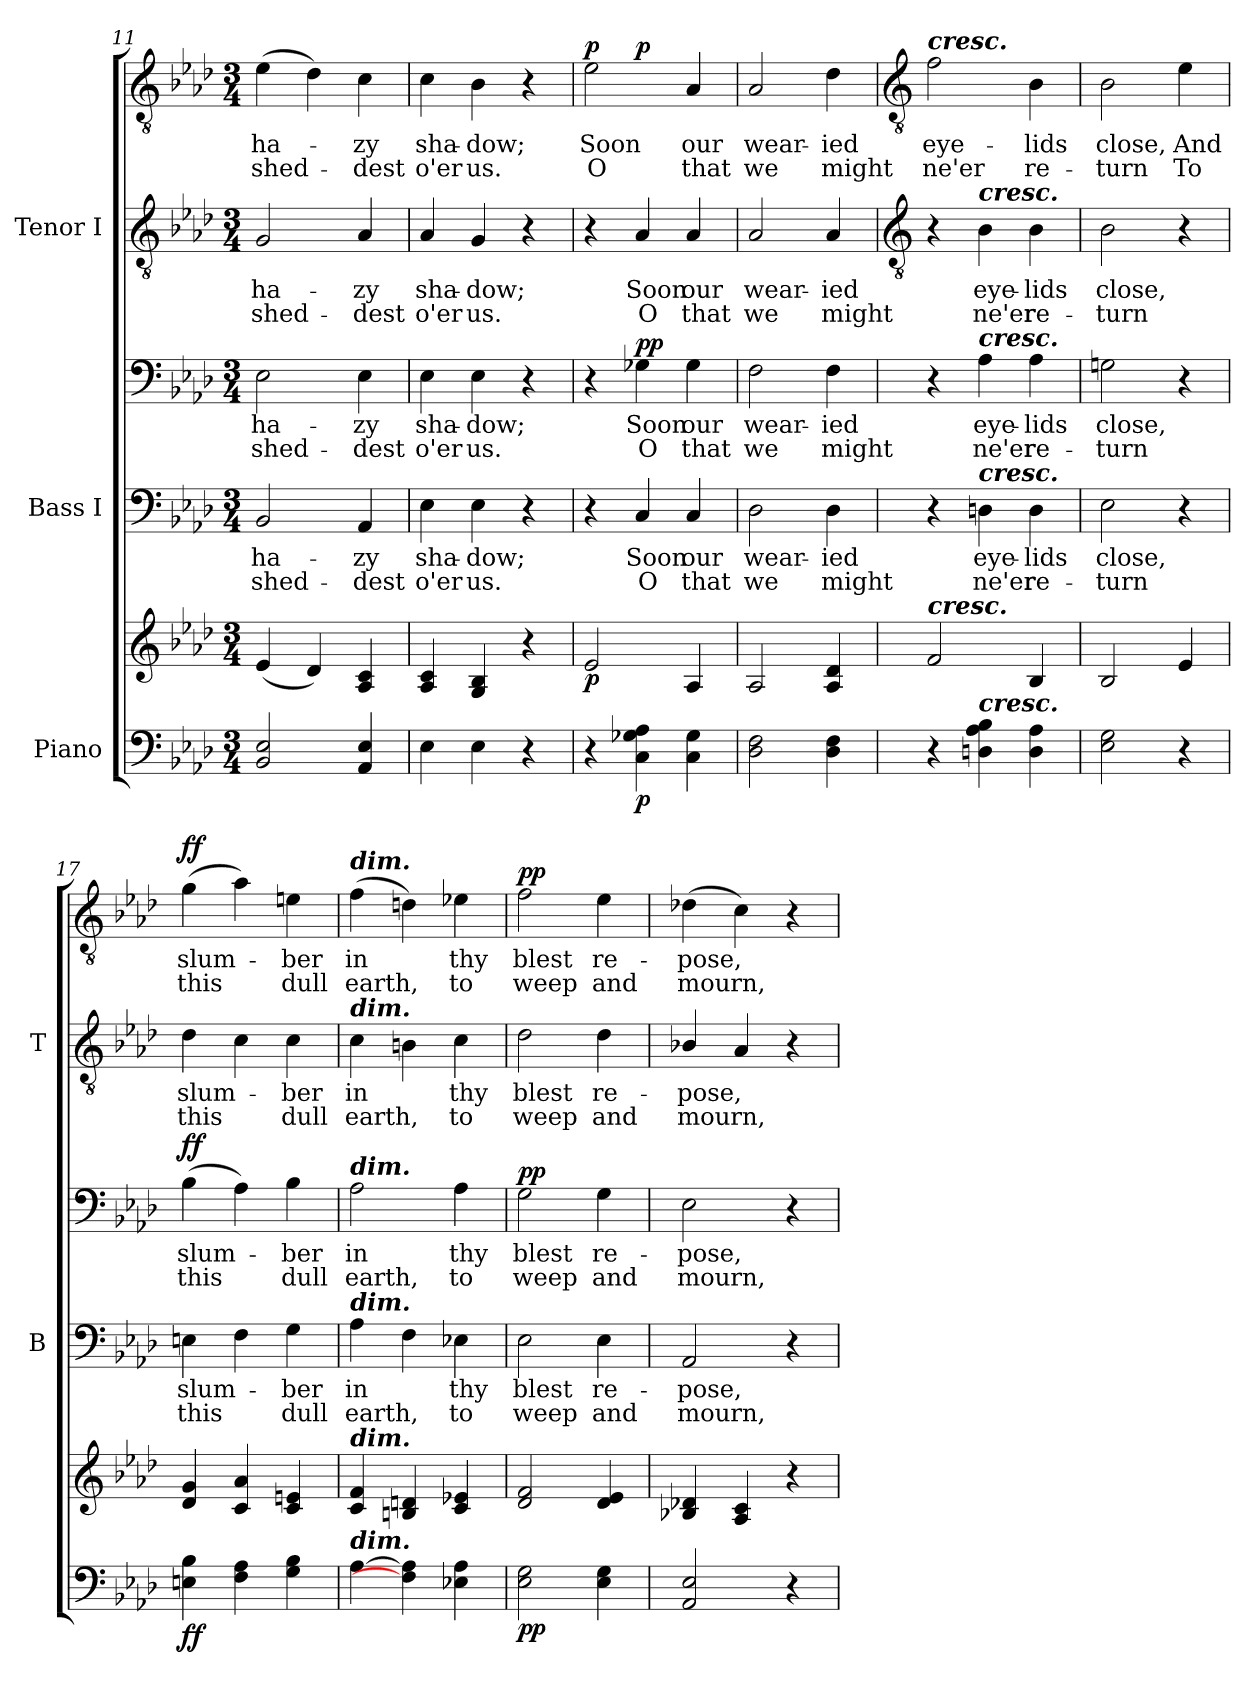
**kern	**kern	**dynam	**kern	**text	**text	**kern	**text	**text	**dynam	**kern	**text	**text	**kern	**text	**text	**dynam
*part3	*part3	*part3	*part2	*part2	*part2	*part2	*part2	*part2	*part2	*part1	*part1	*part1	*part1	*part1	*part1	*part1
*staff6	*staff5	*staff5/6	*staff4	*staff4	*staff4	*staff3	*staff3	*staff3	*staff3/4	*staff2	*staff2	*staff2	*staff1	*staff1	*staff1	*staff1/2
*I"Piano	*	*	*I"Bass I	*	*	*	*	*	*	*I"Tenor I	*	*	*	*	*	*
*	*	*	*I'B	*	*	*	*	*	*	*I'T	*	*	*	*	*	*
*clefF4	*clefG2	*	*clefF4	*	*	*clefF4	*	*	*	*clefGv2	*	*	*clefGv2	*	*	*
*k[b-e-a-d-]	*k[b-e-a-d-]	*	*k[b-e-a-d-]	*	*	*k[b-e-a-d-]	*	*	*	*k[b-e-a-d-]	*	*	*k[b-e-a-d-]	*	*	*
*A-:	*A-:	*	*A-:	*	*	*A-:	*	*	*	*A-:	*	*	*A-:	*	*	*
*M3/4	*M3/4	*	*M3/4	*	*	*M3/4	*	*	*	*M3/4	*	*	*M3/4	*	*	*
=11	=11	=11	=11	=11	=11	=11	=11	=11	=11	=11	=11	=11	=11	=11	=11	=11
!	!	!	!	!LO:LY:b	!LO:LY:b	!	!LO:LY:b	!LO:LY:b	!	!	!LO:LY:b	!LO:LY:b	!	!LO:LY:b	!LO:LY:b	!
2BB- 2E-	(>4e-	.	2BB-	ha-	-shed-	2E-	ha-	-shed-	.	2G/	ha-	-shed-	(>4e-\	ha-	shed-	.
.	4d-)	.	.	.	.	.	.	.	.	.	.	.	4d-\)	.	.	.
!	!	!	!	!LO:LY:b	!LO:LY:b	!	!LO:LY:b	!LO:LY:b	!	!	!LO:LY:b	!LO:LY:b	!	!LO:LY:b	!LO:LY:b	!
4AA- 4E-	4A- 4c	.	4AA-	-zy	dest	4E-	-zy	dest	.	4A-/	-zy	dest	4c\	zy	dest	.
=12	=12	=12	=12	=12	=12	=12	=12	=12	=12	=12	=12	=12	=12	=12	=12	=12
!	!	!	!	!LO:LY:b	!LO:LY:b	!	!LO:LY:b	!LO:LY:b	!	!	!LO:LY:b	!LO:LY:b	!	!LO:LY:b	!LO:LY:b	!
4E-	4A- 4c	.	4E-	sha-	-o'er	4E-	sha-	-o'er	.	4A-/	sha-	-o'er	4c\	sha-	-o'er	.
!	!	!	!	!LO:LY:b	!LO:LY:b	!	!LO:LY:b	!LO:LY:b	!	!	!LO:LY:b	!LO:LY:b	!	!LO:LY:b	!LO:LY:b	!
4E-	4G 4B-	.	4E-	dow;	us.	4E-	dow;	us.	.	4G/	dow;	us.	4B-\	dow;	us.	.
4r	4r	.	4r	.	.	4r	.	.	.	4r	.	.	4r	.	.	.
=13	=13	=13	=13	=13	=13	=13	=13	=13	=13	=13	=13	=13	=13	=13	=13	=13
!	!	!LO:DY:b	!	!	!	!	!	!	!	!	!	!	!	!LO:LY:b	!LO:LY:b	!LO:DY:b
4r	2e-	p	4r	.	.	4r	.	.	.	4r	.	.	2e-\	Soon	O	p
!	!	!LO:DY:b=2	!	!LO:LY:b	!LO:LY:b	!	!LO:LY:b	!LO:LY:b	!LO:DY:b=2	!	!LO:LY:b	!LO:LY:b	!	!	!	!
!	!	!	!	!	!	!	!	!	!LO:DY:n=1:b	!	!	!	!	!	!	!LO:DY:b=2
4C 4G-X 4A-	.	p	4C	Soon	O	4G-X	Soon	O	p p	4A-/	Soon	O	.	.	.	p
!	!	!	!	!LO:LY:b	!LO:LY:b	!	!LO:LY:b	!LO:LY:b	!	!	!LO:LY:b	!LO:LY:b	!	!LO:LY:b	!LO:LY:b	!
4C 4G-	4A-	.	4C	our	that	4G-	our	that	.	4A-/	our	that	4A-/	our	that	.
=14	=14	=14	=14	=14	=14	=14	=14	=14	=14	=14	=14	=14	=14	=14	=14	=14
!	!	!	!	!LO:LY:b	!LO:LY:b	!	!LO:LY:b	!LO:LY:b	!	!	!LO:LY:b	!LO:LY:b	!	!LO:LY:b	!LO:LY:b	!
2D- 2F	2A-	.	2D-	wear-	-we	2F	wear-	-we	.	2A-/	wear-	-we	2A-/	wear-	-we	.
!	!	!	!	!LO:LY:b	!LO:LY:b	!	!LO:LY:b	!LO:LY:b	!	!	!LO:LY:b	!LO:LY:b	!	!LO:LY:b	!LO:LY:b	!
4D- 4F	4A- 4d-	.	4D-	ied	might	4F	ied	might	.	4A-/	ied	might	4d-\	ied	might	.
!!LO:LB:g=z
=15	=15	=15	=15	=15	=15	=15	=15	=15	=15	=15	=15	=15	=15	=15	=15	=15
*	*	*	*	*	*	*	*	*	*	*clefGv2	*	*	*clefGv2	*	*	*
!	!	!	!	!	!	!	!	!	!	!	!	!	!LO:TX:a:Bi:t=cresc.	!	!	!
!	!LO:TX:a:Bi:t=cresc.	!	!	!	!	!	!	!	!	!	!	!	!	!	!	!
!	!	!	!	!	!	!	!	!	!	!	!	!	!	!LO:LY:b	!LO:LY:b	!
4r	2f	.	4r	.	.	4r	.	.	.	4r	.	.	2f\	eye-	-ne'er	.
!	!	!	!	!	!	!	!	!	!	!LO:TX:a:Bi:t=cresc.	!	!	!	!	!	!
!	!	!	!	!	!	!LO:TX:a:Bi:t=cresc.	!	!	!	!	!	!	!	!	!	!
!	!	!	!LO:TX:a:Bi:t=cresc.	!	!	!	!	!	!	!	!	!	!	!	!	!
!LO:TX:a:Bi:t=cresc.	!	!	!	!	!	!	!	!	!	!	!	!	!	!	!	!
!	!	!	!	!LO:LY:b	!LO:LY:b	!	!LO:LY:b	!LO:LY:b	!	!	!LO:LY:b	!LO:LY:b	!	!	!	!
4Dn 4A- 4B-	.	.	4Dn	-eye-	-ne'er	4A-	eye-	-ne'er	.	4B-\	-eye-	-ne'er	.	.	.	.
!	!	!	!	!LO:LY:b	!LO:LY:b	!	!LO:LY:b	!LO:LY:b	!	!	!LO:LY:b	!LO:LY:b	!	!LO:LY:b	!LO:LY:b	!
4D 4A-	4B-	.	4D	lids	re-	4A-	lids	re-	.	4B-\	lids	re-	4B-\	lids	re-	.
=16	=16	=16	=16	=16	=16	=16	=16	=16	=16	=16	=16	=16	=16	=16	=16	=16
!	!	!	!	!LO:LY:b	!LO:LY:b	!	!LO:LY:b	!LO:LY:b	!	!	!LO:LY:b	!LO:LY:b	!	!LO:LY:b	!LO:LY:b	!
2E- 2G	2B-	.	2E-	close,	turn	2Gn	-close,	turn	.	2B-\	close,	turn	2B-\	-close,	turn	.
!	!	!	!	!	!	!	!	!	!	!	!	!	!	!LO:LY:b	!LO:LY:b	!
4r	4e-	.	4r	.	.	4r	.	.	.	4r	.	.	4e-\	And	To	.
=17	=17	=17	=17	=17	=17	=17	=17	=17	=17	=17	=17	=17	=17	=17	=17	=17
!	!	!LO:DY:b=2	!	!LO:LY:b	!LO:LY:b	!	!LO:LY:b	!LO:LY:b	!	!	!LO:LY:b	!LO:LY:b	!	!LO:LY:b	!LO:LY:b	!
!	!	!LO:DY:n=1:b	!	!	!	!	!	!	!LO:DY:b=2	!	!	!	!	!	!	!
!	!	!	!	!	!	!	!	!	!LO:DY:n=1:b	!	!	!	!	!	!	!LO:DY:b=2
!	!	!	!	!	!	!	!	!	!	!	!	!	!	!	!	!LO:DY:n=1:b
4En 4B-	4d- 4g	f f	4En	slum-	this	(>4B-	slum-	this	f f	4d-\	slum-	this	(>4g\	slum-	this	f f
4F 4A-	4c 4a-	.	4F	.	.	4A-)	.	.	.	4c\	.	.	4a-\)	.	.	.
!	!	!	!	!LO:LY:b	!LO:LY:b	!	!LO:LY:b	!LO:LY:b	!	!	!LO:LY:b	!LO:LY:b	!	!LO:LY:b	!LO:LY:b	!
4G 4B-	4c 4en	.	4G	ber	dull	4B-	ber	dull	.	4c\	ber	dull	4en\	ber	dull	.
=18	=18	=18	=18	=18	=18	=18	=18	=18	=18	=18	=18	=18	=18	=18	=18	=18
!	!	!	!	!	!	!	!	!	!	!	!	!	!LO:TX:a:Bi:t=dim.	!	!	!
!	!	!	!	!	!	!	!	!	!	!LO:TX:a:Bi:t=dim.	!	!	!	!	!	!
!	!	!	!	!	!	!LO:TX:a:Bi:t=dim.	!	!	!	!	!	!	!	!	!	!
!	!	!	!LO:TX:a:Bi:t=dim.	!	!	!	!	!	!	!	!	!	!	!	!	!
!	!LO:TX:a:Bi:t=dim.	!	!	!	!	!	!	!	!	!	!	!	!	!	!	!
!LO:TX:a:Bi:t=dim.	!	!	!	!	!	!	!	!	!	!	!	!	!	!	!	!
!	!	!	!	!LO:LY:b	!LO:LY:b	!	!LO:LY:b	!LO:LY:b	!	!	!LO:LY:b	!LO:LY:b	!	!LO:LY:b	!LO:LY:b	!
[4A-	4c 4f	.	4A-	in	earth,	2A-	in	earth,	.	4c\	in	earth,	(>4f\	in	earth,	.
4F] 4A-]	4Bn 4dn	.	4F	.	.	.	.	.	.	4Bn\	.	.	4dn\)	.	.	.
!	!	!	!	!LO:LY:b	!LO:LY:b	!	!LO:LY:b	!LO:LY:b	!	!	!LO:LY:b	!LO:LY:b	!	!LO:LY:b	!LO:LY:b	!
4E-X 4A-	4c 4e-X	.	4E-X	thy	to	4A-	thy	to	.	4c\	thy	to	4e-X\	thy	to	.
=19	=19	=19	=19	=19	=19	=19	=19	=19	=19	=19	=19	=19	=19	=19	=19	=19
!	!	!LO:DY:b=2	!	!LO:LY:b	!LO:LY:b	!	!LO:LY:b	!LO:LY:b	!	!	!LO:LY:b	!LO:LY:b	!	!LO:LY:b	!LO:LY:b	!
!	!	!LO:DY:n=1:b	!	!	!	!	!	!	!LO:DY:b=2	!	!	!	!	!	!	!
!	!	!	!	!	!	!	!	!	!LO:DY:n=1:b	!	!	!	!	!	!	!LO:DY:b=2
!	!	!	!	!	!	!	!	!	!	!	!	!	!	!	!	!LO:DY:n=1:b
2E- 2G	2d- 2f	p p	2E-	blest	weep	2G	blest	weep	p p	2d-\	blest	weep	2f\	blest	weep	p p
!	!	!	!	!LO:LY:b	!LO:LY:b	!	!LO:LY:b	!LO:LY:b	!	!	!LO:LY:b	!LO:LY:b	!	!LO:LY:b	!LO:LY:b	!
4E- 4G	4d- 4e-	.	4E-	re-	-and	4G	re-	-and	.	4d-\	re-	-and	4e-\	re-	-and	.
=20	=20	=20	=20	=20	=20	=20	=20	=20	=20	=20	=20	=20	=20	=20	=20	=20
!	!	!	!	!LO:LY:b	!LO:LY:b	!	!LO:LY:b	!LO:LY:b	!	!	!LO:LY:b	!LO:LY:b	!	!LO:LY:b	!LO:LY:b	!
2AA- 2E-	4B-X 4d-X	.	2AA-	pose,	mourn,	2E-	pose,	mourn,	.	4B-X/	pose,	mourn,	(>4d-X\	pose,	mourn,	.
.	4A- 4c	.	.	.	.	.	.	.	.	4A-/	.	.	4c\)	.	.	.
4r	4r	.	4r	.	.	4r	.	.	.	4r	.	.	4r	.	.	.
=	=	=	=	=	=	=	=	=	=	=	=	=	=	=	=	=
*-	*-	*-	*-	*-	*-	*-	*-	*-	*-	*-	*-	*-	*-	*-	*-	*-
